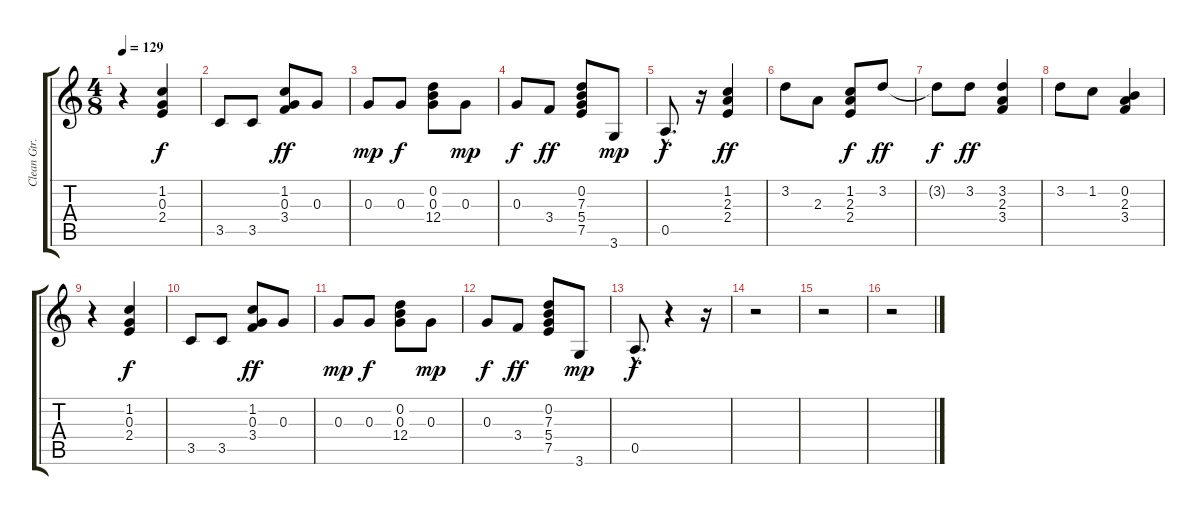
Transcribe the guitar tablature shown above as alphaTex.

\track ("Clean Gtr." "Clean Gtr.") {instrument electricguitarclean}
\staff {score tabs}
\tuning (E4 B3 G3 D3 A2 E2) {hide}
\ts (4 8)
\tempo 129
\clef g2
\ks c
r.4{dy ff} (1.2 0.3 2.4).4{dy f balance 10 instrument electricguitarclean} |
3.5.8 3.5.8 (1.2 0.3 3.4).8{dy ff} 0.3.8 |
0.3.8{dy mp} 0.3.8{dy f} (0.2 0.3 12.4).8 0.3.8{dy mp} |
0.3.8{dy f} 3.4.8{dy ff} (0.2 7.3 5.4 7.5).8 3.6.8{dy mp} |
0.5{hac}.8{d dy f} r.16 (1.2 2.3 2.4).4{dy ff balance 16} |
3.2.8 2.3.8 (1.2 2.3 2.4).8{dy f} 3.2.8{dy ff} |
3.2{t}.8{dy f} 3.2.8{dy ff} (3.2 2.3 3.4).4 |
3.2.8 1.2.8 (0.2 2.3 3.4).4 |
r.4 (1.2 0.3 2.4).4{dy f balance 10 instrument electricguitarclean} |
3.5.8 3.5.8 (1.2 0.3 3.4).8{dy ff} 0.3.8 |
0.3.8{dy mp} 0.3.8{dy f} (0.2 0.3 12.4).8 0.3.8{dy mp} |
0.3.8{dy f} 3.4.8{dy ff} (0.2 7.3 5.4 7.5).8 3.6.8{dy mp} |
0.5{hac}.8{d dy f} r.4 r.16 |
r.2 |
r.2 |
r.2
